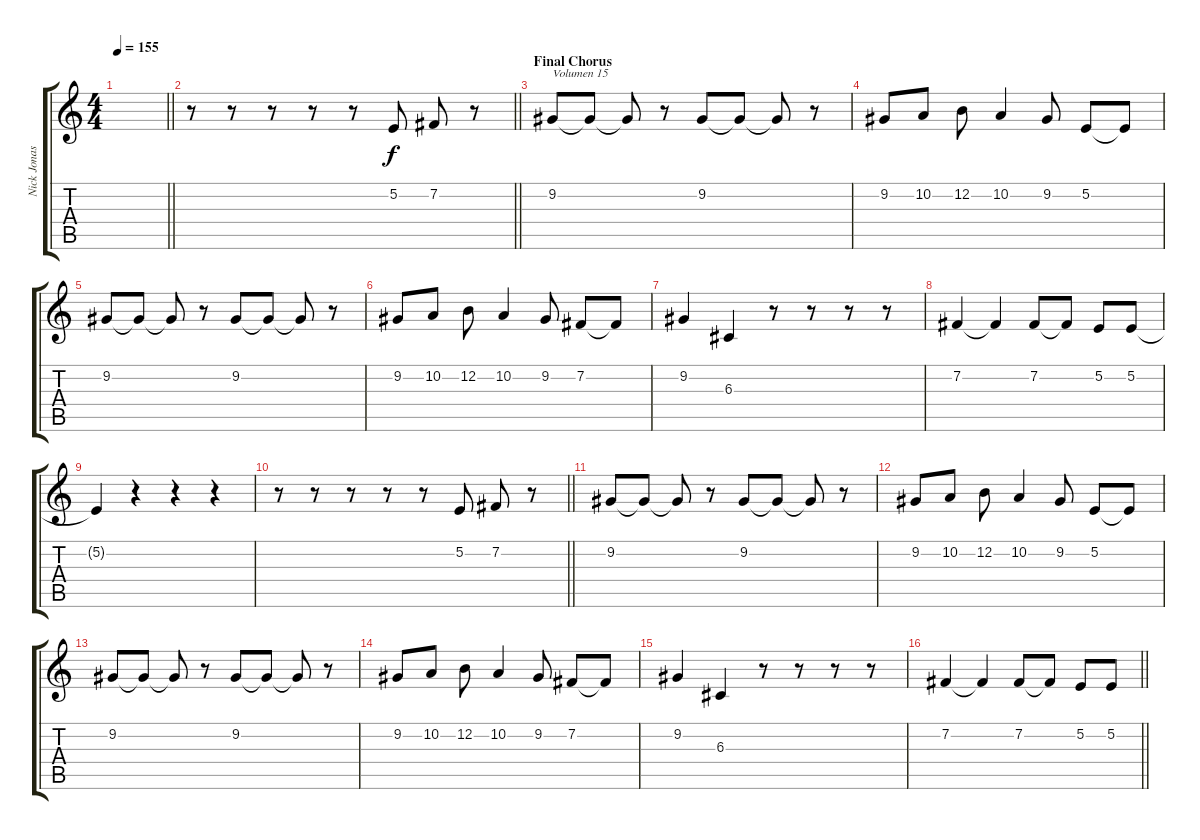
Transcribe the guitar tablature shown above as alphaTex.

\track ("Nick Jonas - Vocals" "Nick Jonas") {instrument lead2sawtooth}
\staff {score tabs}
\tuning (E4 B3 G3 D3 A2 E2) {hide}
\ts (4 4)
\tempo 155
\clef g2
\barLineRight lightlight
\ks c
|
\section ("" "")
\barLineRight lightlight
r.8 r.8 r.8 r.8 r.8 5.2.8{volume 15} 7.2.8 r.8 |
\section ("" "Final Chorus")
9.2.8{txt "Volumen 15"} 9.2{t}.8 9.2{t}.8 r.8 9.2.8 9.2{t}.8 9.2{t}.8 r.8 |
9.2.8 10.2.8 12.2.8 10.2.4 9.2.8 5.2.8 5.2{t}.8 |
9.2.8 9.2{t}.8 9.2{t}.8 r.8 9.2.8 9.2{t}.8 9.2{t}.8 r.8 |
9.2.8 10.2.8 12.2.8 10.2.4 9.2.8 7.2.8 7.2{t}.8 |
9.2.4 6.3.4 r.8 r.8 r.8 r.8 |
7.2.4 7.2{t}.4 7.2.8 7.2{t}.8 5.2.8 5.2.8 |
5.2{t}.4 r.4 r.4 r.4 |
\barLineRight lightlight
r.8 r.8 r.8 r.8 r.8 5.2.8 7.2.8 r.8 |
9.2.8 9.2{t}.8 9.2{t}.8 r.8 9.2.8 9.2{t}.8 9.2{t}.8 r.8 |
9.2.8 10.2.8 12.2.8 10.2.4 9.2.8 5.2.8 5.2{t}.8 |
9.2.8 9.2{t}.8 9.2{t}.8 r.8 9.2.8 9.2{t}.8 9.2{t}.8 r.8 |
9.2.8 10.2.8 12.2.8 10.2.4 9.2.8 7.2.8 7.2{t}.8 |
9.2.4 6.3.4 r.8 r.8 r.8 r.8 |
\barLineRight lightlight
7.2.4 7.2{t}.4 7.2.8 7.2{t}.8 5.2.8 5.2.8
